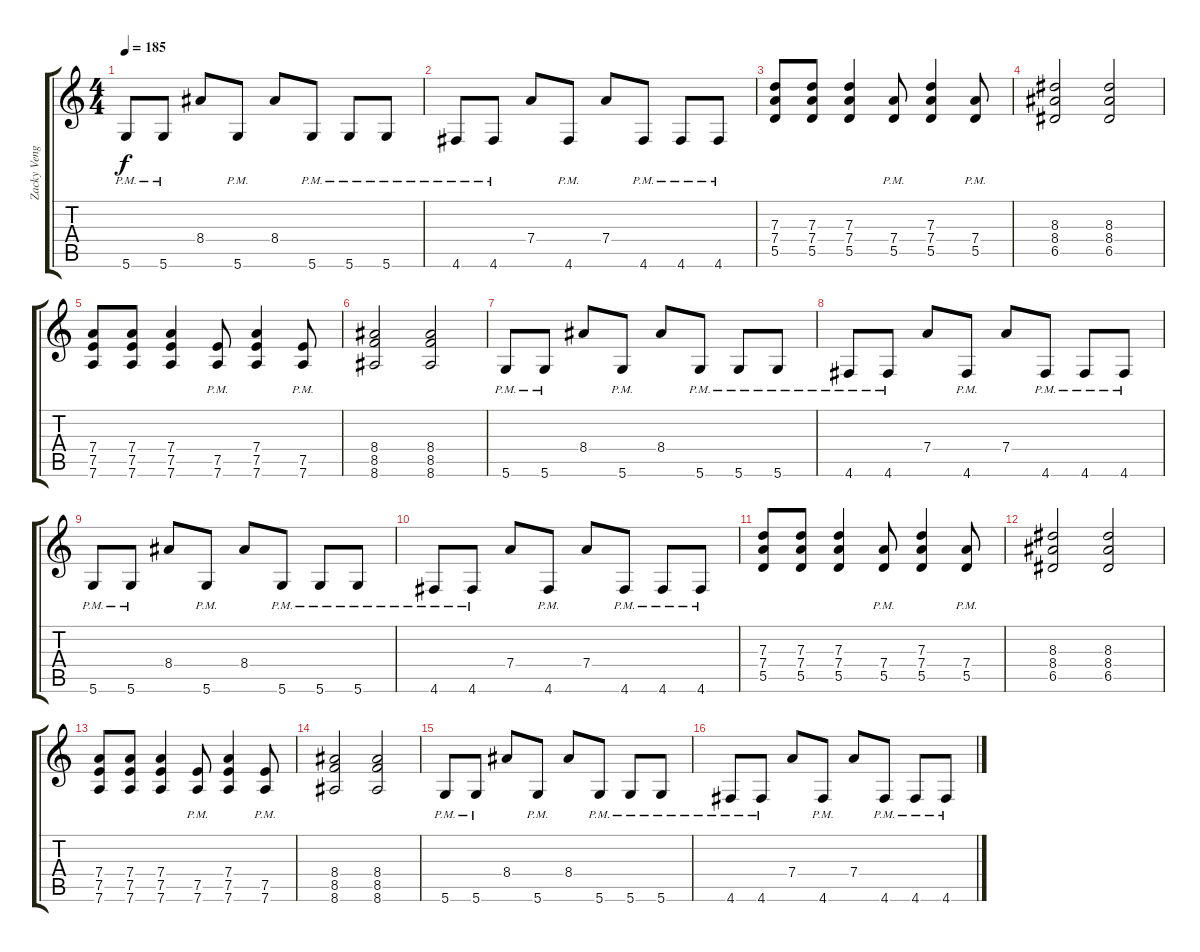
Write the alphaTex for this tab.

\track ("Zacky Vengance" "Zacky Veng") {instrument distortionguitar}
\staff {score tabs}
\tuning (E4 B3 G3 D3 A2 D2) {hide}
\ts (4 4)
\tempo 185
\clef g2
\ks c
5.6{pm}.8{dy f} 5.6{pm}.8 8.4.8 5.6{pm}.8 8.4.8 5.6{pm}.8 5.6{pm}.8 5.6{pm}.8 |
4.6{pm}.8 4.6{pm}.8 7.4.8 4.6{pm}.8 7.4.8 4.6{pm}.8 4.6{pm}.8 4.6{pm}.8 |
(7.3 7.4 5.5).8 (7.3 7.4 5.5).8 (7.3 7.4 5.5).4 (7.4{pm} 5.5{pm}).8 (7.3 7.4 5.5).4 (7.4{pm} 5.5{pm}).8 |
(8.3 8.4 6.5).2 (8.3 8.4 6.5).2 |
(7.4 7.5 7.6).8 (7.4 7.5 7.6).8 (7.4 7.5 7.6).4 (7.5{pm} 7.6{pm}).8 (7.4 7.5 7.6).4 (7.5{pm} 7.6{pm}).8 |
(8.4 8.5 8.6).2 (8.4 8.5 8.6).2 |
5.6{pm}.8 5.6{pm}.8 8.4.8 5.6{pm}.8 8.4.8 5.6{pm}.8 5.6{pm}.8 5.6{pm}.8 |
4.6{pm}.8 4.6{pm}.8 7.4.8 4.6{pm}.8 7.4.8 4.6{pm}.8 4.6{pm}.8 4.6{pm}.8 |
5.6{pm}.8 5.6{pm}.8 8.4.8 5.6{pm}.8 8.4.8 5.6{pm}.8 5.6{pm}.8 5.6{pm}.8 |
4.6{pm}.8 4.6{pm}.8 7.4.8 4.6{pm}.8 7.4.8 4.6{pm}.8 4.6{pm}.8 4.6{pm}.8 |
(7.3 7.4 5.5).8 (7.3 7.4 5.5).8 (7.3 7.4 5.5).4 (7.4{pm} 5.5{pm}).8 (7.3 7.4 5.5).4 (7.4{pm} 5.5{pm}).8 |
(8.3 8.4 6.5).2 (8.3 8.4 6.5).2 |
(7.4 7.5 7.6).8 (7.4 7.5 7.6).8 (7.4 7.5 7.6).4 (7.5{pm} 7.6{pm}).8 (7.4 7.5 7.6).4 (7.5{pm} 7.6{pm}).8 |
(8.4 8.5 8.6).2 (8.4 8.5 8.6).2 |
5.6{pm}.8 5.6{pm}.8 8.4.8 5.6{pm}.8 8.4.8 5.6{pm}.8 5.6{pm}.8 5.6{pm}.8 |
4.6{pm}.8 4.6{pm}.8 7.4.8 4.6{pm}.8 7.4.8 4.6{pm}.8 4.6{pm}.8 4.6{pm}.8
